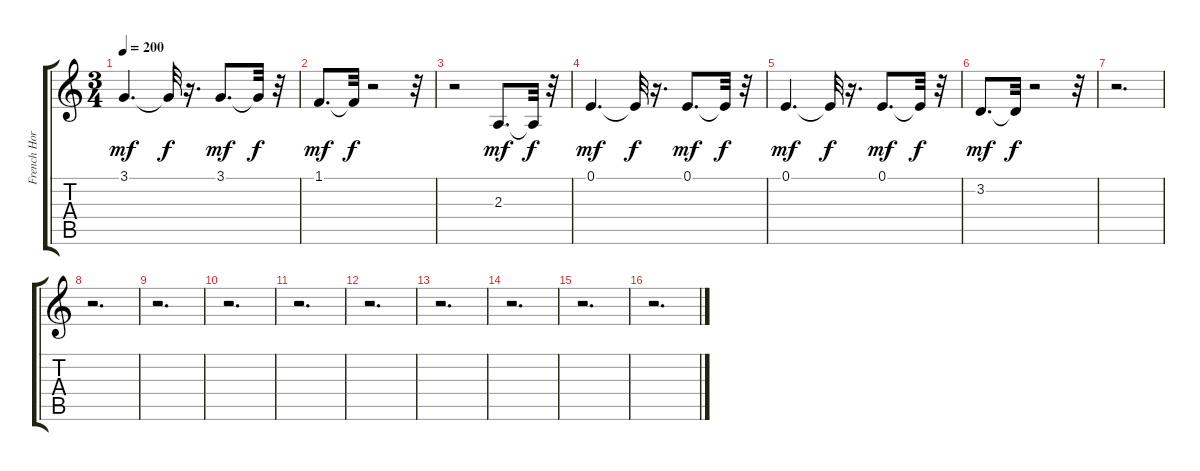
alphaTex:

\track ("French Horn." "French Hor") {instrument frenchhorn}
\staff {score tabs}
\tuning (E4 B3 G3 D3 A2 E2) {hide}
\ts (3 4)
\tempo 200
\clef g2
\ks c
3.1.4{d dy mf} 3.1{t}.32{dy f} r.16{d} 3.1.8{d dy mf} 3.1{t}.32{dy f} r.32 |
1.1.8{d dy mf} 1.1{t}.32{dy f} r.2 r.32 |
r.2 2.3.8{d dy mf} 2.3{t}.32{dy f} r.32 |
0.1.4{d dy mf} 0.1{t}.32{dy f} r.16{d} 0.1.8{d dy mf} 0.1{t}.32{dy f} r.32 |
0.1.4{d dy mf} 0.1{t}.32{dy f} r.16{d} 0.1.8{d dy mf} 0.1{t}.32{dy f} r.32 |
3.2.8{d dy mf} 3.2{t}.32{dy f} r.2 r.32 |
r.2{d} |
r.2{d} |
r.2{d} |
r.2{d} |
r.2{d} |
r.2{d} |
r.2{d} |
r.2{d} |
r.2{d} |
r.2{d}
